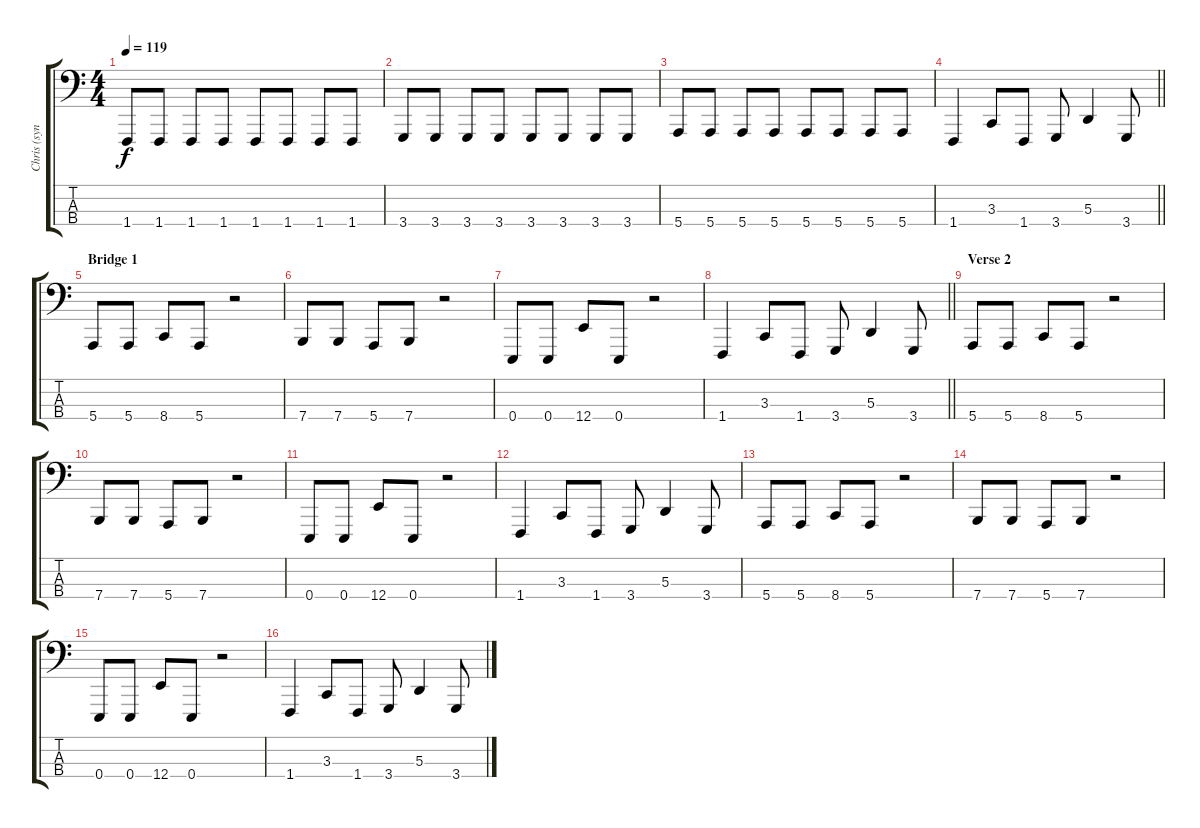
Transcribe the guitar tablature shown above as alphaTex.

\track ("Chris (synth)" "Chris (syn") {instrument lead2sawtooth}
\staff {score tabs}
\tuning (G2 D2 A1 E1) {hide}
\ts (4 4)
\tempo 119
\clef f4
\ks c
1.4.8{dy f} 1.4.8 1.4.8 1.4.8 1.4.8 1.4.8 1.4.8 1.4.8 |
3.4.8 3.4.8 3.4.8 3.4.8 3.4.8 3.4.8 3.4.8 3.4.8 |
5.4.8 5.4.8 5.4.8 5.4.8 5.4.8 5.4.8 5.4.8 5.4.8 |
\barLineRight lightlight
1.4.4 3.3.8 1.4.8 3.4.8 5.3.4 3.4.8 |
\section ("" "Bridge 1")
5.4.8 5.4.8 8.4.8 5.4.8 r.2 |
7.4.8 7.4.8 5.4.8 7.4.8 r.2 |
0.4.8 0.4.8 12.4.8 0.4.8 r.2 |
\barLineRight lightlight
1.4.4 3.3.8 1.4.8 3.4.8 5.3.4 3.4.8 |
\section ("" "Verse 2")
5.4.8 5.4.8 8.4.8 5.4.8 r.2 |
7.4.8 7.4.8 5.4.8 7.4.8 r.2 |
0.4.8 0.4.8 12.4.8 0.4.8 r.2 |
1.4.4 3.3.8 1.4.8 3.4.8 5.3.4 3.4.8 |
5.4.8 5.4.8 8.4.8 5.4.8 r.2 |
7.4.8 7.4.8 5.4.8 7.4.8 r.2 |
0.4.8 0.4.8 12.4.8 0.4.8 r.2 |
1.4.4 3.3.8 1.4.8 3.4.8 5.3.4 3.4.8
